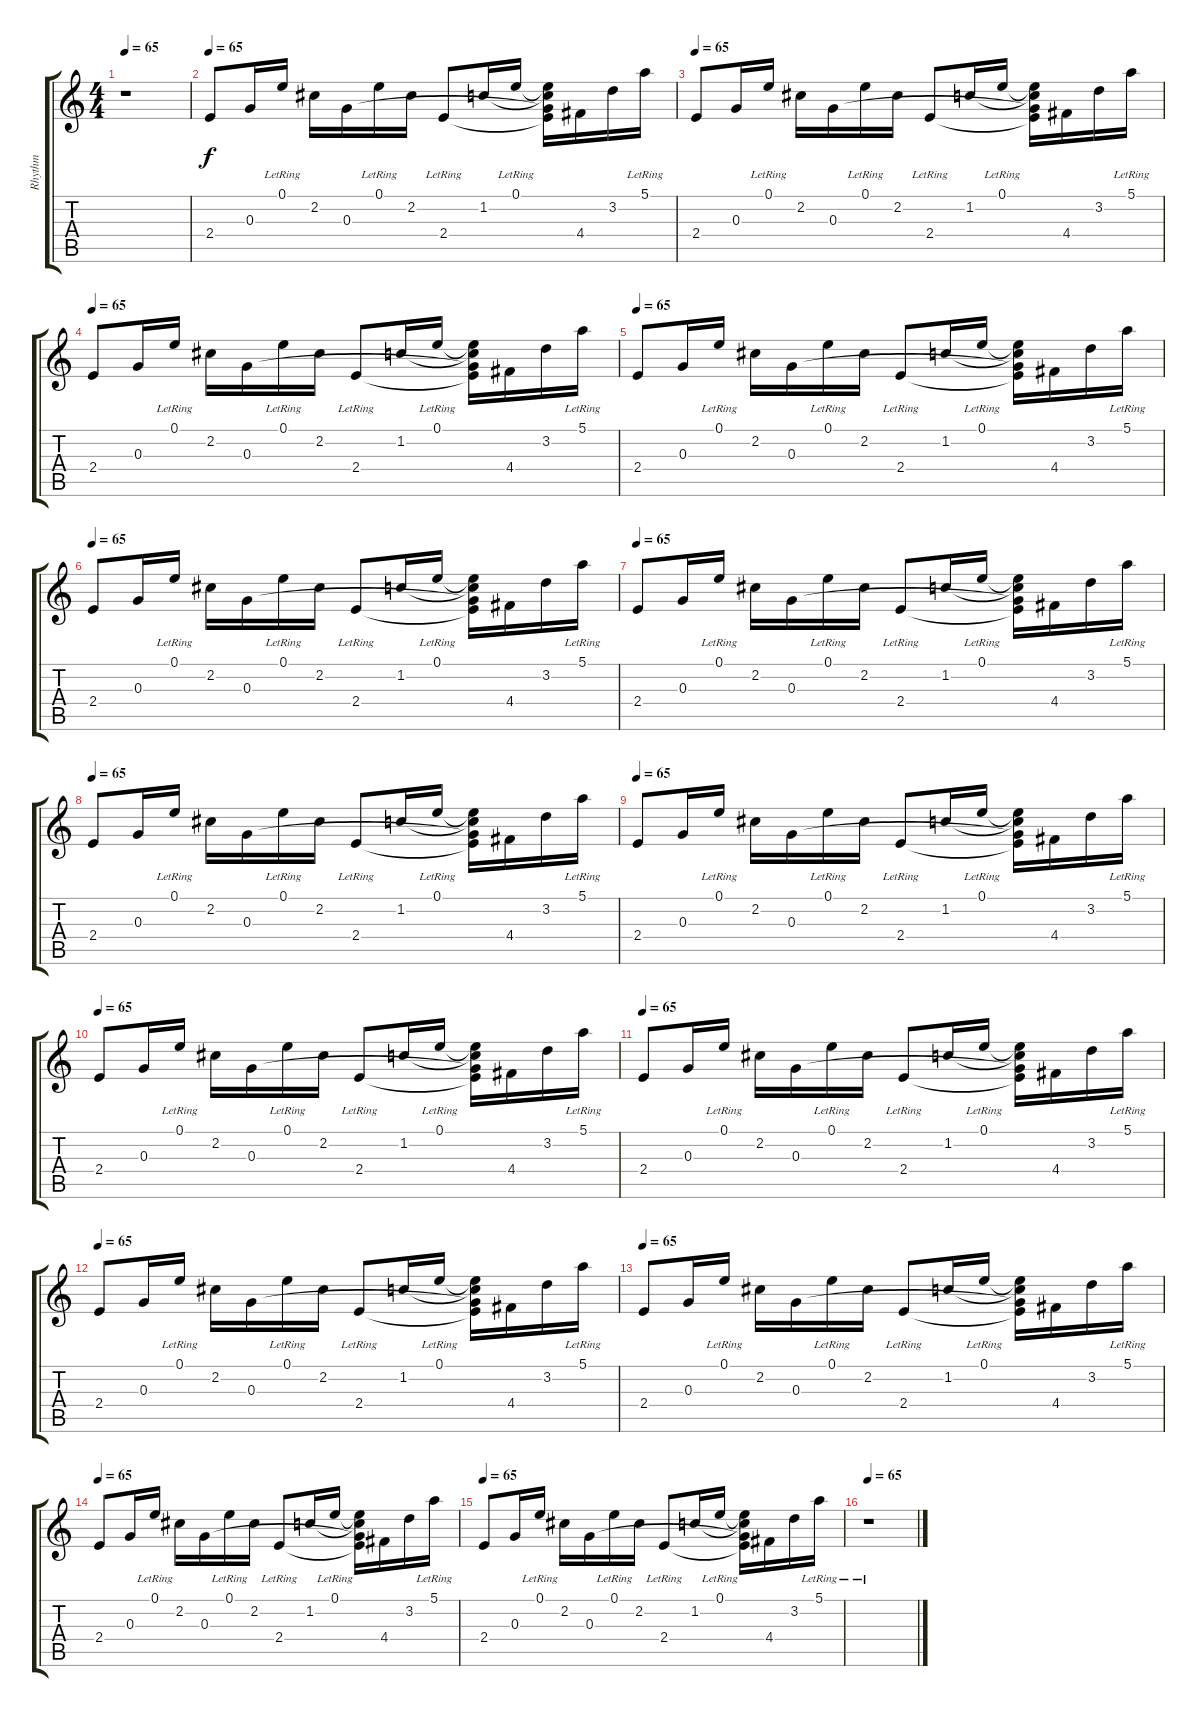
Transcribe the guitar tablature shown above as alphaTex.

\track ("Rhythm" "Rhythm") {instrument acousticguitarnylon}
\staff {score tabs}
\tuning (E4 B3 G3 D3 A2 E2) {hide}
\ts (4 4)
\tempo 65
\clef g2
\ks c
r.1{dy f} |
\tempo 65
2.4.8{volume 9 instrument acousticguitarsteel} 0.3.16 0.1{lr}.16 2.2.16 0.3.16 0.1{lr}.16 2.2.16 2.4{lr}.8 1.2.16 0.1{lr}.16 (0.1{t} 1.2{t} 0.3{t} 2.4{t}).16 4.4.16 3.2.16 5.1{lr}.16 |
\tempo 70
\tempo 65
2.4.8 0.3.16 0.1{lr}.16 2.2.16 0.3.16 0.1{lr}.16 2.2.16 2.4{lr}.8 1.2.16 0.1{lr}.16 (0.1{t} 1.2{t} 0.3{t} 2.4{t}).16 4.4.16 3.2.16 5.1{lr}.16 |
\tempo 65
2.4.8{instrument acousticguitarsteel} 0.3.16 0.1{lr}.16 2.2.16 0.3.16 0.1{lr}.16 2.2.16 2.4{lr}.8 1.2.16 0.1{lr}.16 (0.1{t} 1.2{t} 0.3{t} 2.4{t}).16 4.4.16 3.2.16 5.1{lr}.16 |
\tempo 70
\tempo 65
2.4.8 0.3.16 0.1{lr}.16 2.2.16 0.3.16 0.1{lr}.16 2.2.16 2.4{lr}.8 1.2.16 0.1{lr}.16 (0.1{t} 1.2{t} 0.3{t} 2.4{t}).16 4.4.16 3.2.16 5.1{lr}.16 |
\tempo 65
2.4.8{instrument acousticguitarsteel} 0.3.16 0.1{lr}.16 2.2.16 0.3.16 0.1{lr}.16 2.2.16 2.4{lr}.8 1.2.16 0.1{lr}.16 (0.1{t} 1.2{t} 0.3{t} 2.4{t}).16 4.4.16 3.2.16 5.1{lr}.16 |
\tempo 70
\tempo 65
2.4.8 0.3.16 0.1{lr}.16 2.2.16 0.3.16 0.1{lr}.16 2.2.16 2.4{lr}.8 1.2.16 0.1{lr}.16 (0.1{t} 1.2{t} 0.3{t} 2.4{t}).16 4.4.16 3.2.16 5.1{lr}.16 |
\tempo 65
2.4.8{instrument acousticguitarsteel} 0.3.16 0.1{lr}.16 2.2.16 0.3.16 0.1{lr}.16 2.2.16 2.4{lr}.8 1.2.16 0.1{lr}.16 (0.1{t} 1.2{t} 0.3{t} 2.4{t}).16 4.4.16 3.2.16 5.1{lr}.16 |
\tempo 70
\tempo 65
2.4.8 0.3.16 0.1{lr}.16 2.2.16 0.3.16 0.1{lr}.16 2.2.16 2.4{lr}.8 1.2.16 0.1{lr}.16 (0.1{t} 1.2{t} 0.3{t} 2.4{t}).16 4.4.16 3.2.16 5.1{lr}.16 |
\tempo 65
2.4.8{instrument acousticguitarsteel} 0.3.16 0.1{lr}.16 2.2.16 0.3.16 0.1{lr}.16 2.2.16 2.4{lr}.8 1.2.16 0.1{lr}.16 (0.1{t} 1.2{t} 0.3{t} 2.4{t}).16 4.4.16 3.2.16 5.1{lr}.16 |
\tempo 70
\tempo 65
2.4.8 0.3.16 0.1{lr}.16 2.2.16 0.3.16 0.1{lr}.16 2.2.16 2.4{lr}.8 1.2.16 0.1{lr}.16 (0.1{t} 1.2{t} 0.3{t} 2.4{t}).16 4.4.16 3.2.16 5.1{lr}.16 |
\tempo 65
2.4.8{instrument acousticguitarsteel} 0.3.16 0.1{lr}.16 2.2.16 0.3.16 0.1{lr}.16 2.2.16 2.4{lr}.8 1.2.16 0.1{lr}.16 (0.1{t} 1.2{t} 0.3{t} 2.4{t}).16 4.4.16 3.2.16 5.1{lr}.16 |
\tempo 70
\tempo 65
2.4.8 0.3.16 0.1{lr}.16 2.2.16 0.3.16 0.1{lr}.16 2.2.16 2.4{lr}.8 1.2.16 0.1{lr}.16 (0.1{t} 1.2{t} 0.3{t} 2.4{t}).16 4.4.16 3.2.16 5.1{lr}.16 |
\tempo 65
2.4.8{instrument acousticguitarsteel} 0.3.16 0.1{lr}.16 2.2.16 0.3.16 0.1{lr}.16 2.2.16 2.4{lr}.8 1.2.16 0.1{lr}.16 (0.1{t} 1.2{t} 0.3{t} 2.4{t}).16 4.4.16 3.2.16 5.1{lr}.16 |
\tempo 70
\tempo 65
2.4.8 0.3.16 0.1{lr}.16 2.2.16 0.3.16 0.1{lr}.16 2.2.16 2.4{lr}.8 1.2.16 0.1{lr}.16 (0.1{t} 1.2{t} 0.3{t} 2.4{t}).16 4.4.16 3.2.16 5.1{lr}.16 |
\tempo 65
r.1
